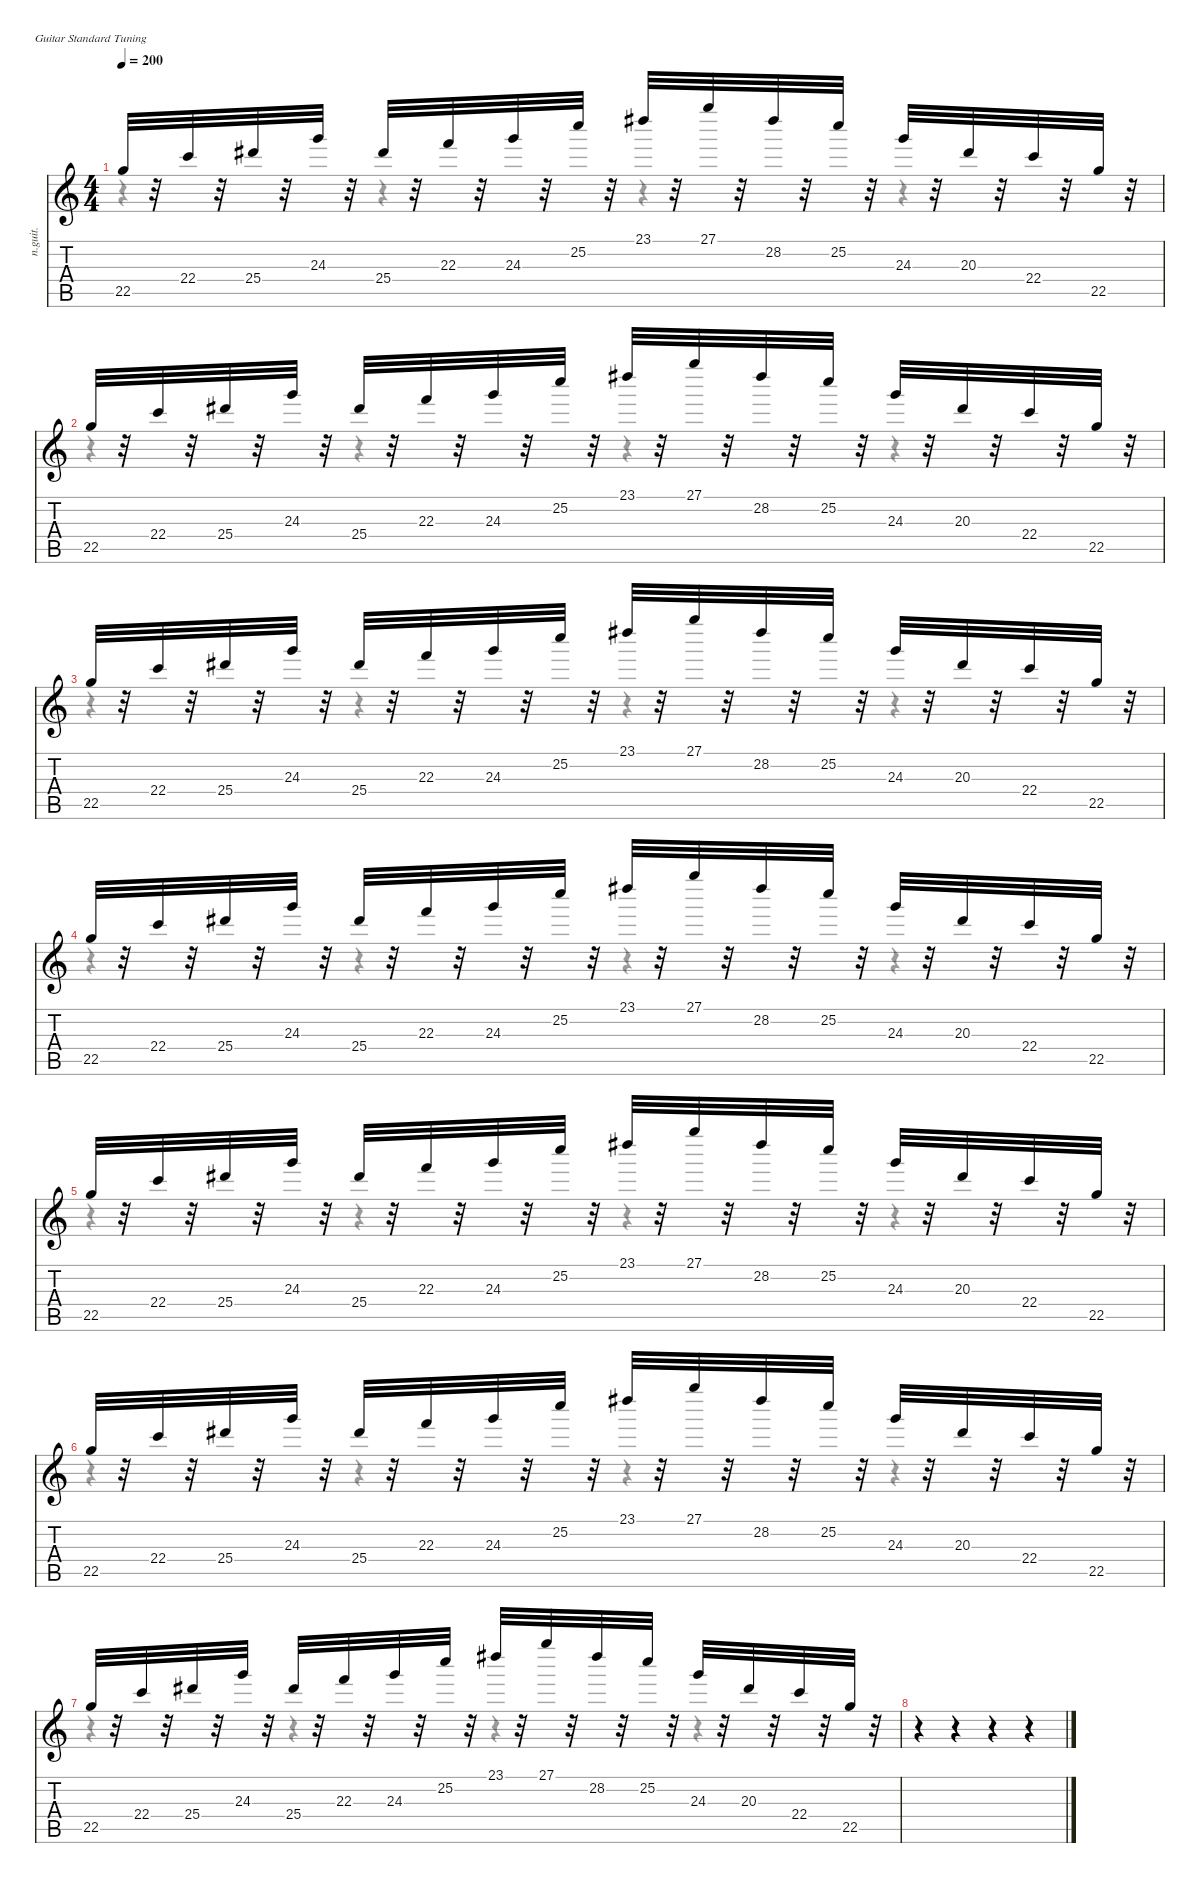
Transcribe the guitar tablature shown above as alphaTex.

\defaultSystemsLayout 4
\hideDynamics
\bracketExtendMode nobrackets
\otherSystemsTrackNameOrientation horizontal
\track ("Sam Totman (Backing Guitar)" "n.guit.") {instrument acousticguitarnylon}
\staff {score tabs}
\tuning (E4 B3 G3 D3 A2 E2)
\voice
\ts (4 4)
\tempo 200
\clef g2
\ks c
22.5.32{dy p} r.32 22.4.32 r.32 25.4{acc #}.32 r.32 24.3.32 r.32 25.4{acc #}.32 r.32 22.3.32 r.32 24.3.32 r.32 25.2.32 r.32 23.1{acc #}.32 r.32 27.1.32 r.32 28.2{acc #}.32 r.32 25.2.32 r.32 24.3.32 r.32 20.3{acc #}.32 r.32 22.4.32 r.32 22.5.32 r.32 |
22.5.32 r.32 22.4.32 r.32 25.4{acc #}.32 r.32 24.3.32 r.32 25.4{acc #}.32 r.32 22.3.32 r.32 24.3.32 r.32 25.2.32 r.32 23.1{acc #}.32 r.32 27.1.32 r.32 28.2{acc #}.32 r.32 25.2.32 r.32 24.3.32 r.32 20.3{acc #}.32 r.32 22.4.32 r.32 22.5.32 r.32 |
22.5.32 r.32 22.4.32 r.32 25.4{acc #}.32 r.32 24.3.32 r.32 25.4{acc #}.32 r.32 22.3.32 r.32 24.3.32 r.32 25.2.32 r.32 23.1{acc #}.32 r.32 27.1.32 r.32 28.2{acc #}.32 r.32 25.2.32 r.32 24.3.32 r.32 20.3{acc #}.32 r.32 22.4.32 r.32 22.5.32 r.32 |
22.5.32 r.32 22.4.32 r.32 25.4{acc #}.32 r.32 24.3.32 r.32 25.4{acc #}.32 r.32 22.3.32 r.32 24.3.32 r.32 25.2.32 r.32 23.1{acc #}.32 r.32 27.1.32 r.32 28.2{acc #}.32 r.32 25.2.32 r.32 24.3.32 r.32 20.3{acc #}.32 r.32 22.4.32 r.32 22.5.32 r.32 |
22.5.32 r.32 22.4.32 r.32 25.4{acc #}.32 r.32 24.3.32 r.32 25.4{acc #}.32 r.32 22.3.32 r.32 24.3.32 r.32 25.2.32 r.32 23.1{acc #}.32 r.32 27.1.32 r.32 28.2{acc #}.32 r.32 25.2.32 r.32 24.3.32 r.32 20.3{acc #}.32 r.32 22.4.32 r.32 22.5.32 r.32 |
22.5.32 r.32 22.4.32 r.32 25.4{acc #}.32 r.32 24.3.32 r.32 25.4{acc #}.32 r.32 22.3.32 r.32 24.3.32 r.32 25.2.32 r.32 23.1{acc #}.32 r.32 27.1.32 r.32 28.2{acc #}.32 r.32 25.2.32 r.32 24.3.32 r.32 20.3{acc #}.32 r.32 22.4.32 r.32 22.5.32 r.32 |
22.5.32 r.32 22.4.32 r.32 25.4{acc #}.32 r.32 24.3.32 r.32 25.4{acc #}.32 r.32 22.3.32 r.32 24.3.32 r.32 25.2.32 r.32 23.1{acc #}.32 r.32 27.1.32 r.32 28.2{acc #}.32 r.32 25.2.32 r.32 24.3.32 r.32 20.3{acc #}.32 r.32 22.4.32 r.32 22.5.32 r.32 |
r.4 r.4 r.4 r.4
\voice
\clef g2
\ottava regular
\simile none
\ks c
r.4{dy mf} r.4 r.4 r.4 |
r.4 r.4 r.4 r.4 |
r.4 r.4 r.4 r.4 |
r.4 r.4 r.4 r.4 |
r.4 r.4 r.4 r.4 |
r.4 r.4 r.4 r.4 |
r.4 r.4 r.4 r.4 |
r.4 r.4 r.4 r.4
